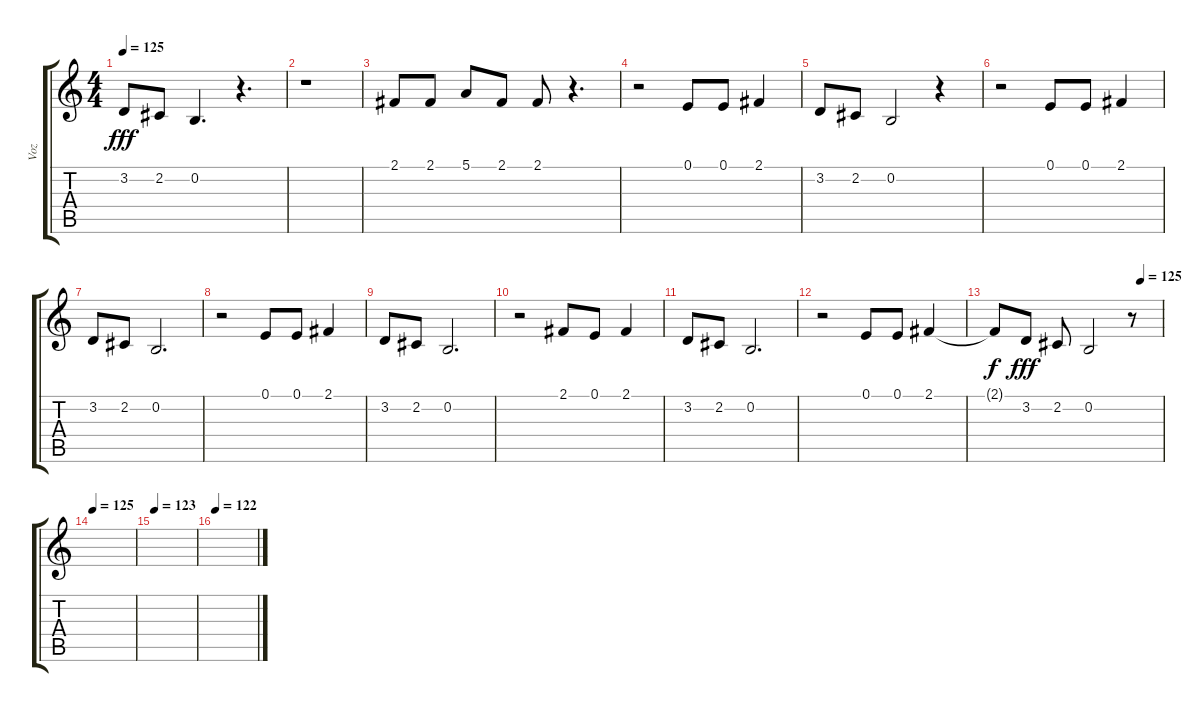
\track ("Voz" "Voz") {instrument brightacousticpiano}
\staff {score tabs}
\tuning (E4 B3 G3 D3 A2 E2) {hide}
\ts (4 4)
\tempo 125
\clef g2
\ks c
3.2.8{dy fff} 2.2.8 0.2.4{d} r.4{d} |
r.1 |
2.1.8 2.1.8 5.1.8 2.1.8 2.1.8 r.4{d} |
r.2 0.1.8 0.1.8 2.1.4 |
3.2.8 2.2.8 0.2.2 r.4 |
r.2 0.1.8 0.1.8 2.1.4 |
3.2.8 2.2.8 0.2.2{d} |
r.2 0.1.8 0.1.8 2.1.4 |
3.2.8 2.2.8 0.2.2{d} |
r.2 2.1.8 0.1.8 2.1.4 |
3.2.8 2.2.8 0.2.2{d} |
r.2 0.1.8 0.1.8 2.1.4 |
\tempo (125 0.875)
2.1{t}.8{dy f} 3.2.8{dy fff} 2.2.8 0.2.2 r.8 |
\tempo 125
|
\tempo 123
|
\tempo 122
